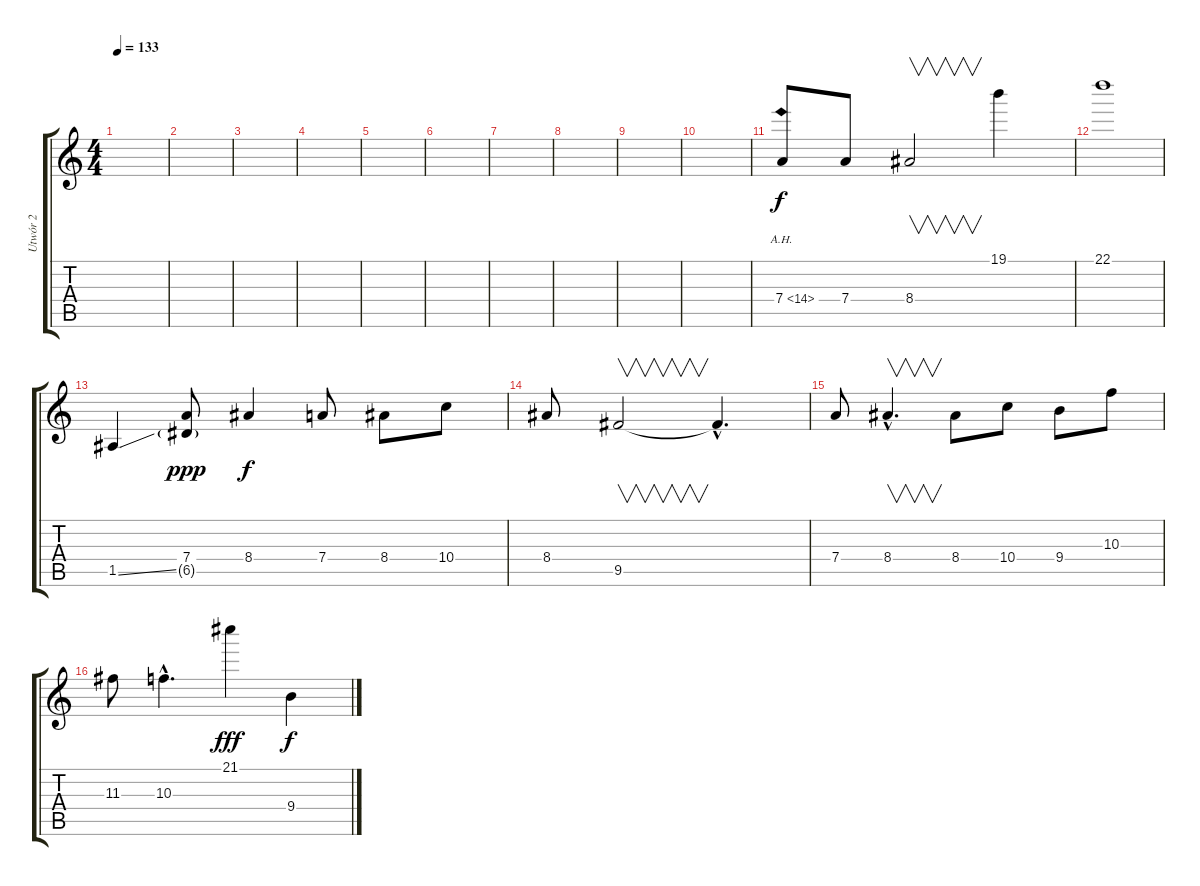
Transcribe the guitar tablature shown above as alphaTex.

\track ("Utwór 2" "Utwór 2") {instrument distortionguitar}
\staff {score tabs}
\tuning (E4 B3 G3 D3 A2 E2) {hide}
\ts (4 4)
\tempo 133
\clef g2
\ks c
|
|
|
|
|
|
|
|
|
|
7.4{ah 7}.8{volume 16} 7.4.8 8.4.2{v} 19.1.4 |
22.1.1 |
1.5{ss}.4 (7.4 6.5{g}).8{dy ppp} 8.4.4{dy f} 7.4.8 8.4.8 10.4.8 |
8.4.8 9.5.2{v} 9.5{hac t}.4{d} |
7.4.8 8.4{hac}.4{v d} 8.4.8 10.4.8 9.4.8 10.3.8 |
11.3.8 10.3{hac}.4{d} 21.1.4{dy fff} 9.4.4{dy f}
